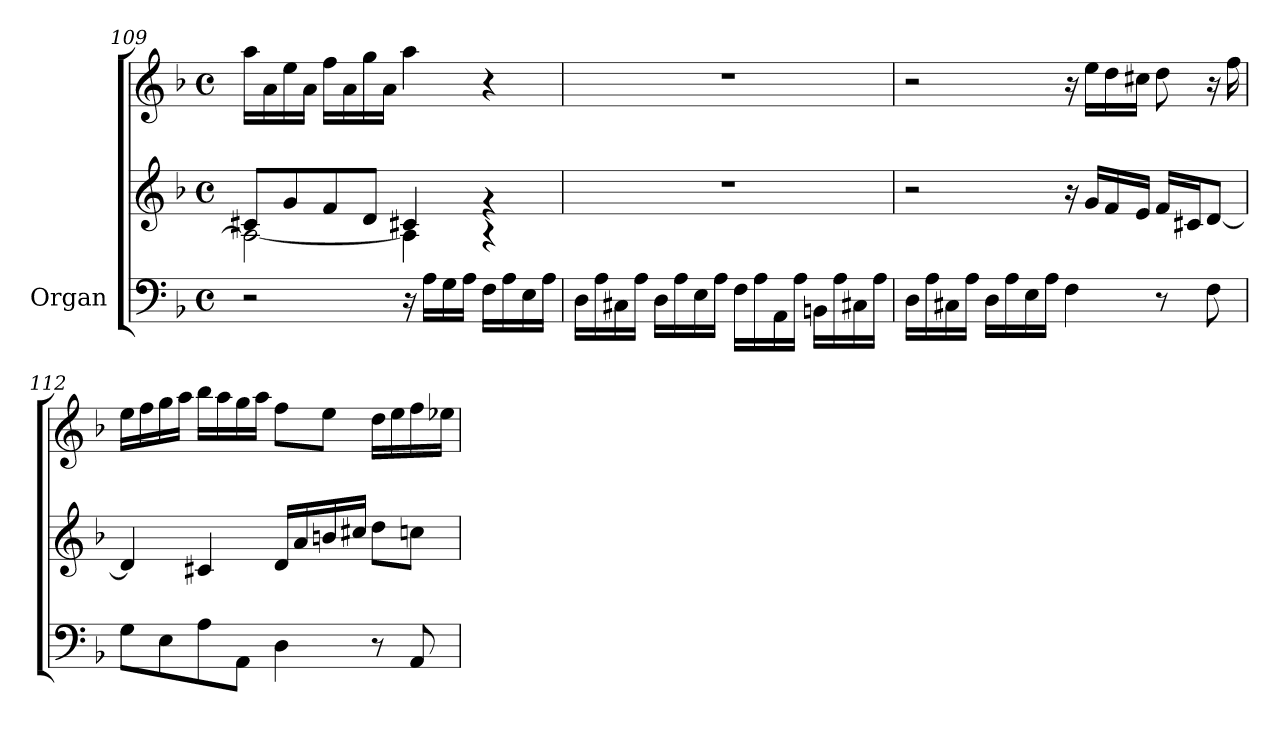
**kern	**kern	**kern
*part1	*part1	*part1
*staff3	*staff2	*staff1
*I"Organ	*	*
*clefF4	*clefG2	*clefG2
*k[b-]	*k[b-]	*k[b-]
*M4/4	*M4/4	*M4/4
*met(c)	*met(c)	*met(c)
=109	=109	=109
*	*^	*
2r	8c#X/L	2A\_	16aa\LL
.	.	.	16a\
.	8g/	.	16ee\
.	.	.	16a\JJ
.	8f/	.	16ff\LL
.	.	.	16a\
.	8d/J	.	16gg\
.	.	.	16a\JJ
16r	4c#X/	4A\]	4aa\
16A\LL	.	.	.
16G\	.	.	.
16A\JJ	.	.	.
16F\LL	4rg	4r	4r
16A\	.	.	.
16E\	.	.	.
16A\JJ	.	.	.
*	*v	*v	*
=110	=110	=110
16D\LL	1r	1r
16A\	.	.
16C#X\	.	.
16A\JJ	.	.
16D\LL	.	.
16A\	.	.
16E\	.	.
16A\JJ	.	.
16F\LL	.	.
16A\	.	.
16AA\	.	.
16A\JJ	.	.
16BBn\LL	.	.
16A\	.	.
16C#X\	.	.
16A\JJ	.	.
!!LO:PB:g=z
=111	=111	=111
16D\LL	2r	2r
16A\	.	.
16C#X\	.	.
16A\JJ	.	.
16D\LL	.	.
16A\	.	.
16E\	.	.
16A\JJ	.	.
4F\	16r	16r
.	16g/LL	16ee\LL
.	16f/	16dd\
.	16e/JJ	16cc#X\JJ
8r	16f/LL	8dd\
.	16c#X/J	.
8F\	[8d/J	16r
.	.	16ff\
=112	=112	=112
8G\L	4d/]	16ee\LL
.	.	16ff\
8E\	.	16gg\
.	.	16aa\JJ
8A\	4c#X/	16bb-\LL
.	.	16aa\
8AA\J	.	16gg\
.	.	16aa\JJ
4D\	16d/LL	8ff\L
.	16a/	.
.	16bn/	8ee\J
.	16cc#X/JJ	.
8r	8dd\L	16dd\LL
.	.	16ee\
8AA/	8ccn\J	16ff\
.	.	16ee-X\JJ
=	=	=
*-	*-	*-
